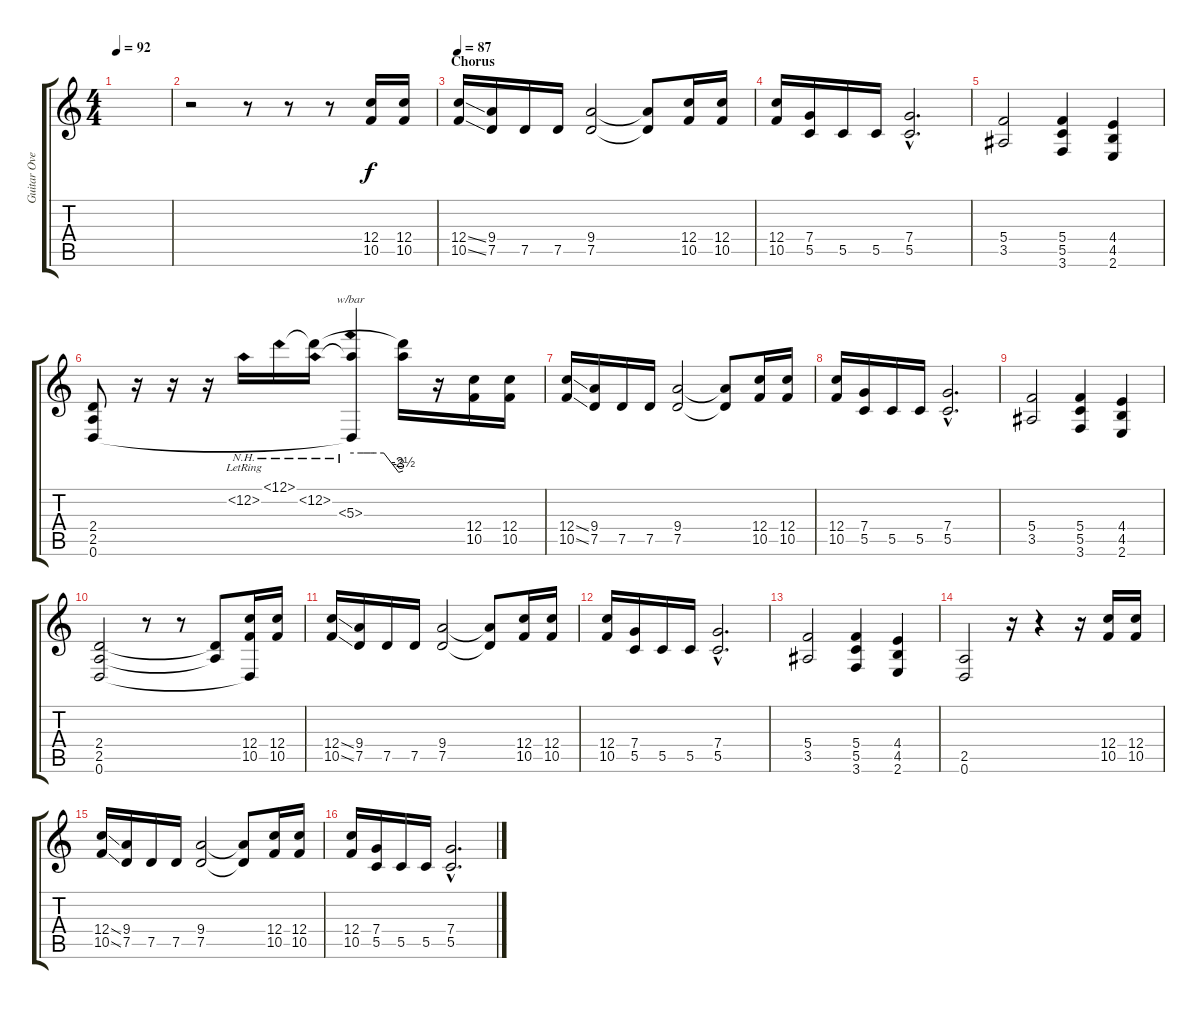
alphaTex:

\track ("Guitar Overdub" "Guitar Ove") {instrument overdrivenguitar}
\staff {score tabs}
\tuning (D4 A3 F3 C3 G2 D2) {hide}
\ts (4 4)
\tempo 92
\clef g2
\ks c
|
r.2 r.8 r.8 r.8 (12.4 10.5).16 (12.4 10.5).16 |
\section ("" "Chorus")
\tempo 87
(12.4{ss} 10.5{ss}).16 (9.4 7.5).16 7.5.16 7.5.16 (9.4 7.5).2 (9.4{t} 7.5{t}).8 (12.4 10.5).16 (12.4 10.5).16 |
(12.4 10.5).16 (7.4 5.5).16 5.5.16 5.5.16 (7.4{hac} 5.5{hac}).2{d} |
(5.4 3.5).2 (5.4 5.5 3.6).4 (4.4 4.5 2.6).4 |
(2.4 2.5 0.6).8 r.16 r.16 r.16 12.2{nh lr}.16 12.1{nh lr}.16 (12.1{t} 12.2{nh}).16 (12.2{t} 5.3{nh} 0.6{t}).4{tbe (custom default 0 0 12 0 15 0 23 0 26 0 38 0 55 -12 60 -10)} (12.1{t} 12.2{t}).16 r.16 (12.4 10.5).16 (12.4 10.5).16 |
(12.4{ss} 10.5{ss}).16 (9.4 7.5).16 7.5.16 7.5.16 (9.4 7.5).2 (9.4{t} 7.5{t}).8 (12.4 10.5).16 (12.4 10.5).16 |
(12.4 10.5).16 (7.4 5.5).16 5.5.16 5.5.16 (7.4{hac} 5.5{hac}).2{d} |
(5.4 3.5).2 (5.4 5.5 3.6).4 (4.4 4.5 2.6).4 |
(2.4 2.5 0.6).2 r.8 r.8 (2.4{t} 2.5{t}).8 (12.4 10.5 0.6{t}).16 (12.4 10.5).16 |
(12.4{ss} 10.5{ss}).16 (9.4 7.5).16 7.5.16 7.5.16 (9.4 7.5).2 (9.4{t} 7.5{t}).8 (12.4 10.5).16 (12.4 10.5).16 |
(12.4 10.5).16 (7.4 5.5).16 5.5.16 5.5.16 (7.4{hac} 5.5{hac}).2{d} |
(5.4 3.5).2 (5.4 5.5 3.6).4 (4.4 4.5 2.6).4 |
(2.5 0.6).2{volume 6} r.16 r.4 r.16 (12.4 10.5).16 (12.4 10.5).16 |
(12.4{ss} 10.5{ss}).16{volume 4} (9.4 7.5).16 7.5.16 7.5.16 (9.4 7.5).2 (9.4{t} 7.5{t}).8 (12.4 10.5).16 (12.4 10.5).16 |
(12.4 10.5).16{volume 2} (7.4 5.5).16 5.5.16 5.5.16 (7.4{hac} 5.5{hac}).2{d}
